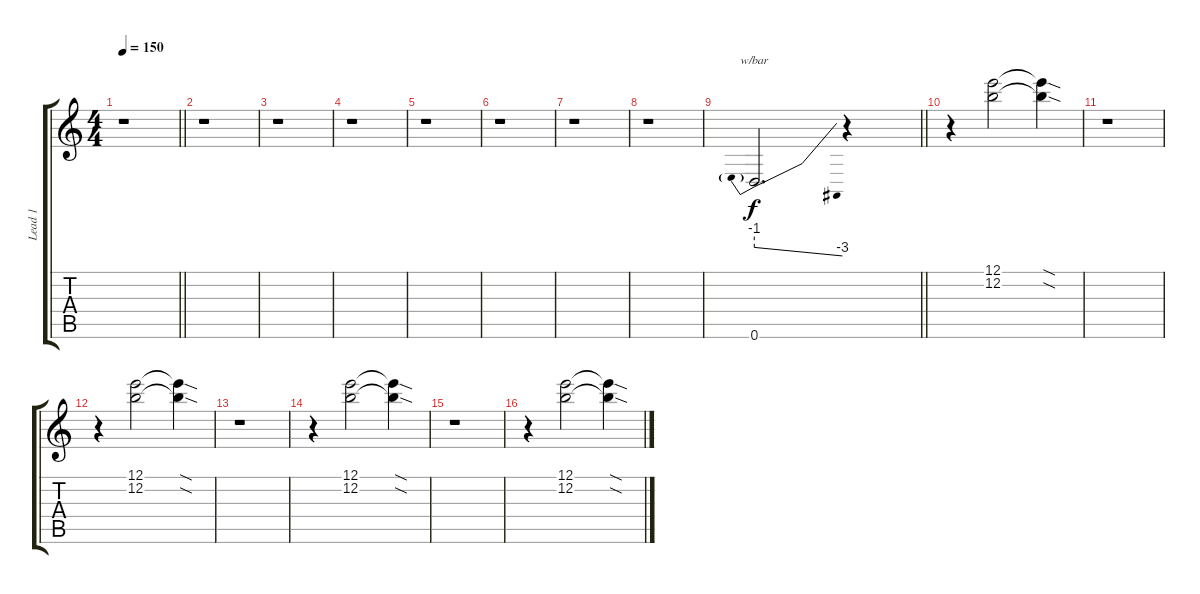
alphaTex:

\track ("Lead 1" "Lead 1") {instrument distortionguitar}
\staff {score tabs}
\tuning (E4 B3 G3 D3 A2 E2) {hide}
\ts (4 4)
\tempo 150
\clef g2
\barLineRight lightlight
\ks c
r.1{dy f} |
r.1 |
r.1 |
r.1 |
r.1 |
r.1 |
r.1 |
r.1 |
\barLineRight lightlight
0.6.2{d tbe (predivedive default 0 -4 60 -12)} r.4 |
r.4 (12.1 12.2).2 (12.1{sod t} 12.2{sod t}).4 |
r.1 |
r.4 (12.1 12.2).2 (12.1{sod t} 12.2{sod t}).4 |
r.1 |
r.4 (12.1 12.2).2 (12.1{sod t} 12.2{sod t}).4 |
r.1 |
r.4 (12.1 12.2).2 (12.1{sod t} 12.2{sod t}).4
